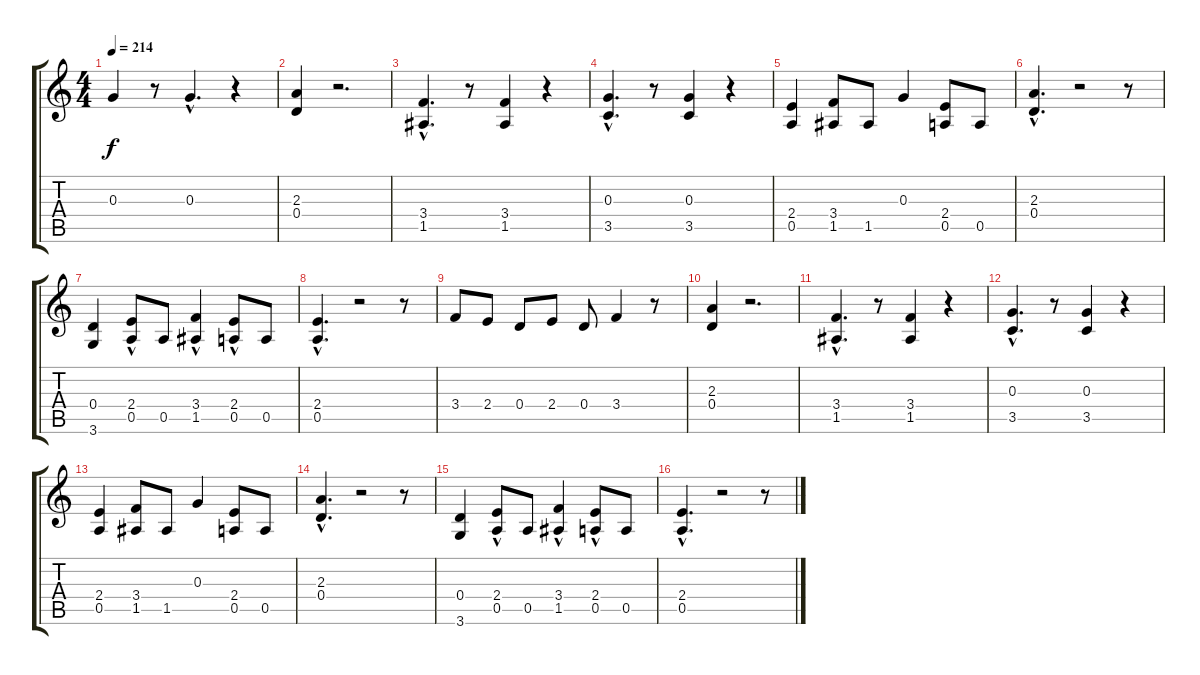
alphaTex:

\track "" {instrument distortionguitar}
\staff {score tabs}
\tuning (E4 B3 G3 D3 A2 E2) {hide}
\ts (4 4)
\tempo 214
\clef g2
\ks c
0.3.4{dy f} r.8 0.3{hac}.4{d} r.4 |
(2.3 0.4).4 r.2{d} |
(3.4{hac} 1.5{hac}).4{d} r.8 (3.4 1.5).4 r.4 |
(0.3{hac} 3.5{hac}).4{d} r.8 (0.3 3.5).4 r.4 |
(2.4 0.5).4 (3.4 1.5).8 1.5.8 0.3.4 (2.4 0.5).8 0.5.8 |
(2.3{hac} 0.4{hac}).4{d} r.2 r.8 |
(0.4 3.6).4 (2.4{hac} 0.5).8 0.5.8 (3.4{hac} 1.5).4 (2.4{hac} 0.5).8 0.5.8 |
(2.4{hac} 0.5{hac}).4{d} r.2 r.8 |
3.4.8 2.4.8 0.4.8 2.4.8 0.4.8 3.4.4 r.8 |
(2.3 0.4).4 r.2{d} |
(3.4{hac} 1.5{hac}).4{d} r.8 (3.4 1.5).4 r.4 |
(0.3{hac} 3.5{hac}).4{d} r.8 (0.3 3.5).4 r.4 |
(2.4 0.5).4 (3.4 1.5).8 1.5.8 0.3.4 (2.4 0.5).8 0.5.8 |
(2.3{hac} 0.4{hac}).4{d} r.2 r.8 |
(0.4 3.6).4 (2.4{hac} 0.5).8 0.5.8 (3.4{hac} 1.5).4 (2.4{hac} 0.5).8 0.5.8 |
(2.4{hac} 0.5{hac}).4{d} r.2 r.8
